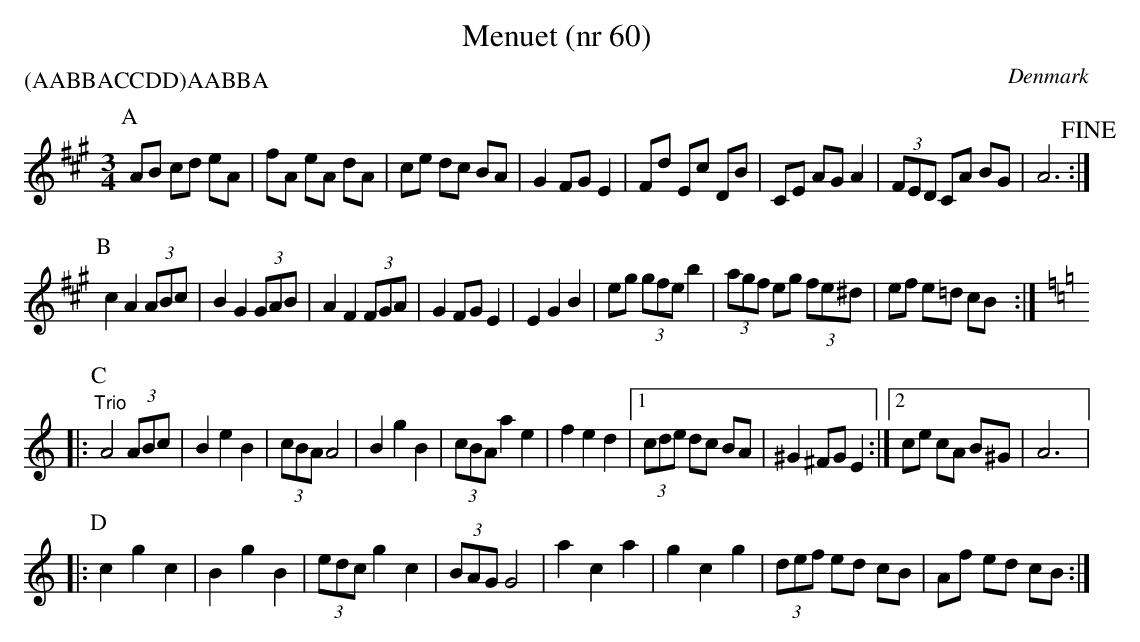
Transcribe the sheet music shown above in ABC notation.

X:1
T:Menuet (nr 60)
M:3/4
O:Denmark
P:(AABBACCDD)AABBA
K:A major
P:A
AB cd eA | fA eA dA | ce dc BA | G2 FG E2 |\
Fd Ec DB | CE AG A2 | (3FED CA BG | A6 !fine! :|
P:B
c2 A2 (3ABc | B2 G2 (3GAB | A2 F2 (3FGA|G2 FG E2| \
E2 G2 B2 | eg (3gfe b2 | (3agf eg (3fe^d | ef e=d cB::
P:C
"^Trio"
K:Am
A4 (3ABc | B2 e2 B2 | (3cBA A4 | B2 g2 B2 | \
(3cBA a2 e2 | f2 e2 d2 |1 (3cde dc BA | ^G2 ^FG E2 \
:|2 ce cA B^G | A6 |:
P:D
c2 g2 c2 | B2 g2 B2 | (3edc g2 c2 | (3BAG G4 |\
a2 c2 a2|g2 c2 g2|(3def ed cB|Af ed cB :|
